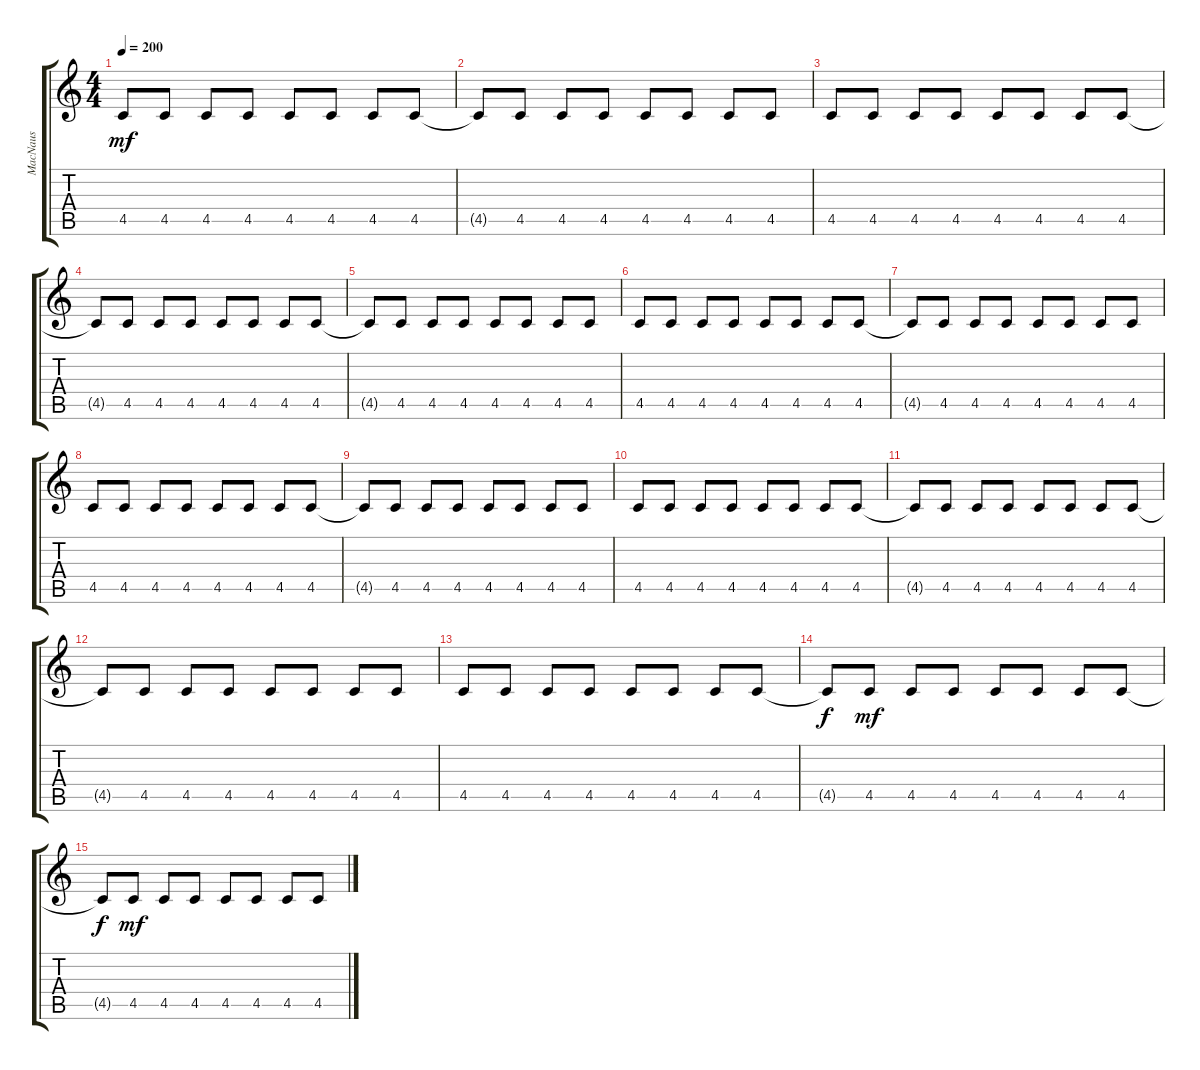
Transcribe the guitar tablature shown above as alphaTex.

\track ("MacNaus" "MacNaus") {instrument distortionguitar}
\staff {score tabs}
\tuning (Eb4 Bb3 Gb3 Db3 Ab2 Eb2) {hide}
\ts (4 4)
\tempo 200
\clef g2
\ks c
4.5.8{dy mf} 4.5.8 4.5.8 4.5.8 4.5.8 4.5.8 4.5.8 4.5.8 |
4.5{t}.8 4.5.8 4.5.8 4.5.8 4.5.8 4.5.8 4.5.8 4.5.8 |
4.5.8 4.5.8 4.5.8 4.5.8 4.5.8 4.5.8 4.5.8 4.5.8 |
4.5{t}.8 4.5.8 4.5.8 4.5.8 4.5.8 4.5.8 4.5.8 4.5.8 |
4.5{t}.8 4.5.8 4.5.8 4.5.8 4.5.8 4.5.8 4.5.8 4.5.8 |
4.5.8 4.5.8 4.5.8 4.5.8 4.5.8 4.5.8 4.5.8 4.5.8 |
4.5{t}.8 4.5.8 4.5.8 4.5.8 4.5.8 4.5.8 4.5.8 4.5.8 |
4.5.8 4.5.8 4.5.8 4.5.8 4.5.8 4.5.8 4.5.8 4.5.8 |
4.5{t}.8 4.5.8 4.5.8 4.5.8 4.5.8 4.5.8 4.5.8 4.5.8 |
4.5.8 4.5.8 4.5.8 4.5.8 4.5.8 4.5.8 4.5.8 4.5.8 |
4.5{t}.8 4.5.8 4.5.8 4.5.8 4.5.8 4.5.8 4.5.8 4.5.8 |
4.5{t}.8 4.5.8 4.5.8 4.5.8 4.5.8 4.5.8 4.5.8 4.5.8 |
4.5.8 4.5.8 4.5.8 4.5.8 4.5.8 4.5.8 4.5.8 4.5.8 |
4.5{t}.8{dy f} 4.5.8{dy mf} 4.5.8 4.5.8 4.5.8 4.5.8 4.5.8 4.5.8 |
4.5{t}.8{dy f} 4.5.8{dy mf} 4.5.8 4.5.8 4.5.8 4.5.8 4.5.8 4.5.8
